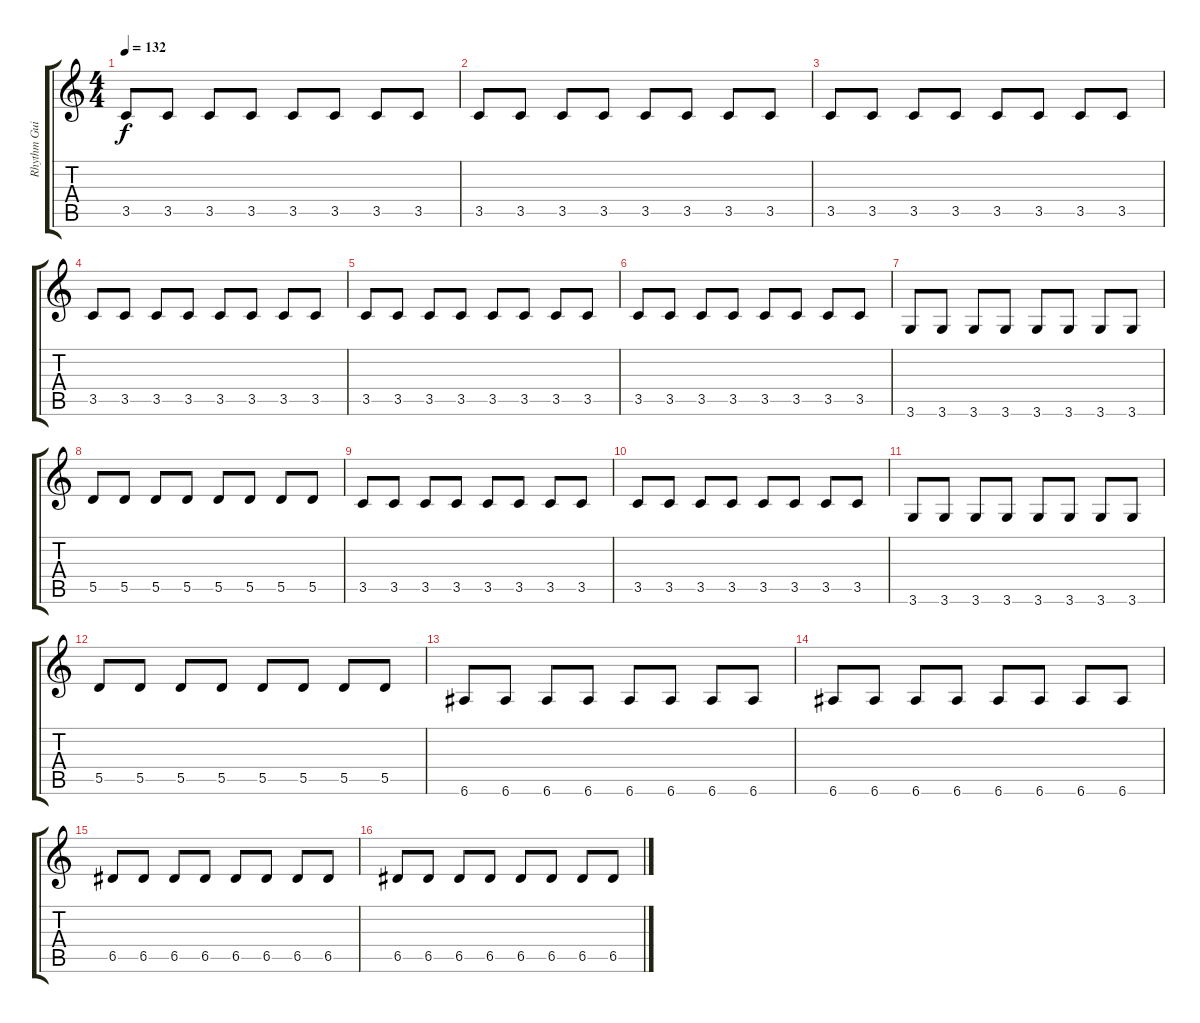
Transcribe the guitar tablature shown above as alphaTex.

\track ("Rhythm Guitar (muted)" "Rhythm Gui") {instrument electricguitarmuted}
\staff {score tabs}
\tuning (E4 B3 G3 D3 A2 E2) {hide}
\ts (4 4)
\tempo 132
\clef g2
\ks c
3.5.8{dy f} 3.5.8 3.5.8 3.5.8 3.5.8 3.5.8 3.5.8 3.5.8 |
3.5.8 3.5.8 3.5.8 3.5.8 3.5.8 3.5.8 3.5.8 3.5.8 |
3.5.8 3.5.8 3.5.8 3.5.8 3.5.8 3.5.8 3.5.8 3.5.8 |
3.5.8 3.5.8 3.5.8 3.5.8 3.5.8 3.5.8 3.5.8 3.5.8 |
3.5.8 3.5.8 3.5.8 3.5.8 3.5.8 3.5.8 3.5.8 3.5.8 |
3.5.8 3.5.8 3.5.8 3.5.8 3.5.8 3.5.8 3.5.8 3.5.8 |
3.6.8 3.6.8 3.6.8 3.6.8 3.6.8 3.6.8 3.6.8 3.6.8 |
5.5.8 5.5.8 5.5.8 5.5.8 5.5.8 5.5.8 5.5.8 5.5.8 |
3.5.8 3.5.8 3.5.8 3.5.8 3.5.8 3.5.8 3.5.8 3.5.8 |
3.5.8 3.5.8 3.5.8 3.5.8 3.5.8 3.5.8 3.5.8 3.5.8 |
3.6.8 3.6.8 3.6.8 3.6.8 3.6.8 3.6.8 3.6.8 3.6.8 |
5.5.8 5.5.8 5.5.8 5.5.8 5.5.8 5.5.8 5.5.8 5.5.8 |
6.6.8 6.6.8 6.6.8 6.6.8 6.6.8 6.6.8 6.6.8 6.6.8 |
6.6.8 6.6.8 6.6.8 6.6.8 6.6.8 6.6.8 6.6.8 6.6.8 |
6.5.8 6.5.8 6.5.8 6.5.8 6.5.8 6.5.8 6.5.8 6.5.8 |
6.5.8 6.5.8 6.5.8 6.5.8 6.5.8 6.5.8 6.5.8 6.5.8
